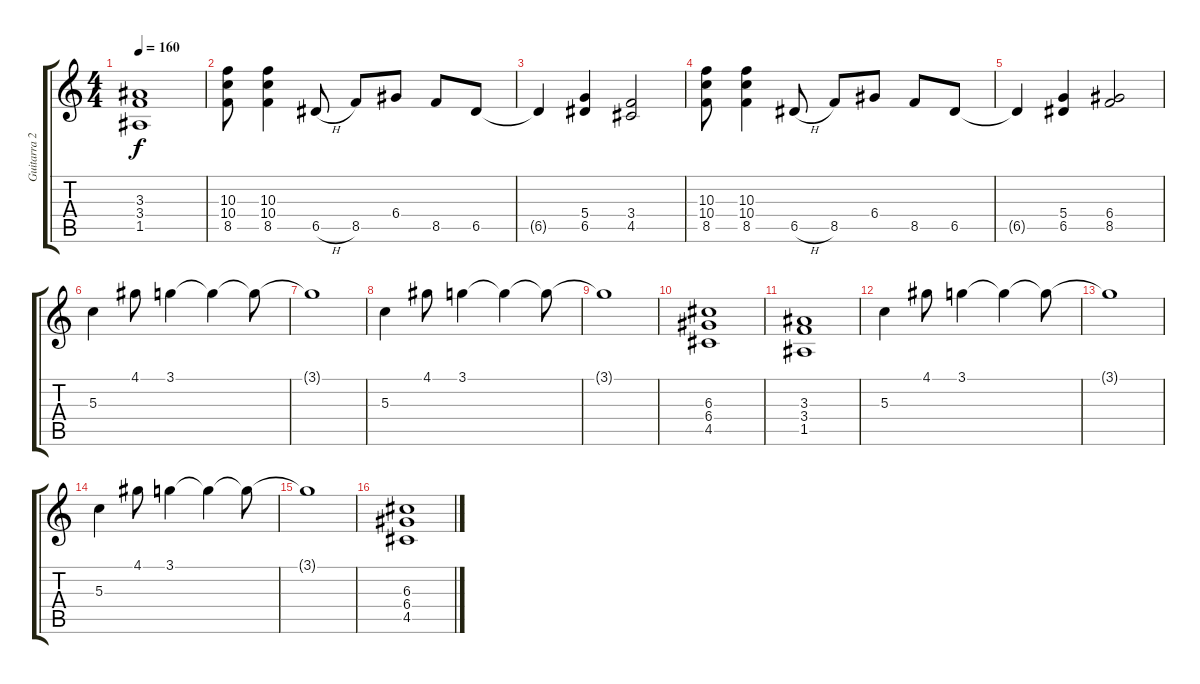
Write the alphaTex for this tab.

\track ("Guitarra 2" "Guitarra 2") {instrument distortionguitar}
\staff {score tabs}
\tuning (E4 B3 G3 D3 A2 E2) {hide}
\ts (4 4)
\tempo 160
\clef g2
\ks c
(3.3 3.4 1.5).1{dy f} |
(10.3 10.4 8.5).8 (10.3 10.4 8.5).4 6.5{h}.8 8.5.8 6.4.8 8.5.8 6.5.8 |
6.5{t}.4 (5.4 6.5).4 (3.4 4.5).2 |
(10.3 10.4 8.5).8 (10.3 10.4 8.5).4 6.5{h}.8 8.5.8 6.4.8 8.5.8 6.5.8 |
6.5{t}.4 (5.4 6.5).4 (6.4 8.5).2 |
5.3.4{instrument distortionguitar} 4.1.8 3.1.4 3.1{t}.4 3.1{t}.8 |
3.1{t}.1 |
5.3.4 4.1.8 3.1.4 3.1{t}.4 3.1{t}.8 |
3.1{t}.1 |
(6.3 6.4 4.5).1{instrument distortionguitar} |
(3.3 3.4 1.5).1 |
5.3.4{instrument distortionguitar} 4.1.8 3.1.4 3.1{t}.4 3.1{t}.8 |
3.1{t}.1 |
5.3.4 4.1.8 3.1.4 3.1{t}.4 3.1{t}.8 |
3.1{t}.1 |
(6.3 6.4 4.5).1{instrument distortionguitar}
